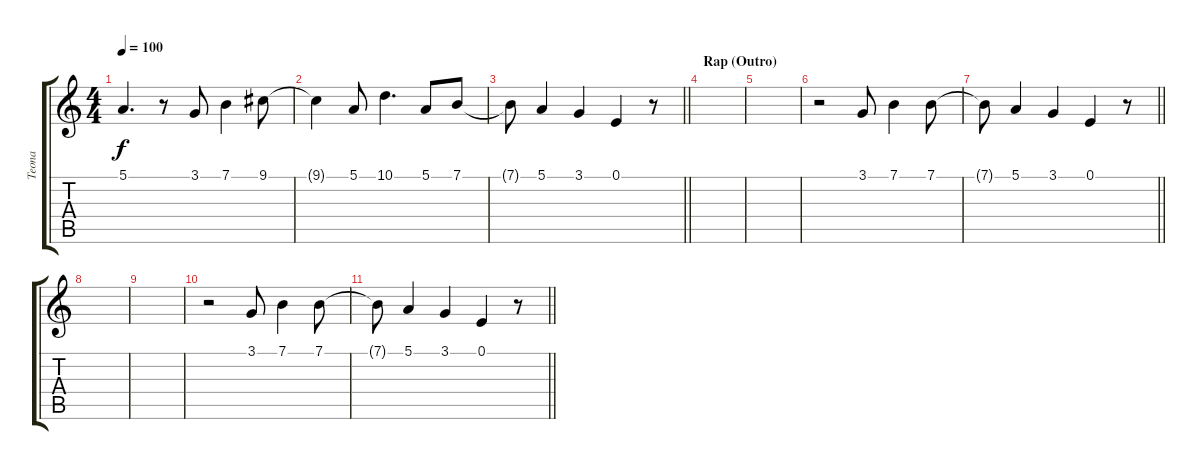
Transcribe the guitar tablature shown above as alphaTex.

\track ("Teona" "Teona") {instrument tenorsax}
\staff {score tabs}
\tuning (E4 B3 G3 D3 A2 D2) {hide}
\ts (4 4)
\tempo 100
\clef g2
\ks c
5.1{t}.4{d dy f} r.8 3.1.8 7.1.4 9.1.8 |
9.1{t}.4 5.1.8 10.1.4{d} 5.1.8 7.1.8 |
\barLineRight lightlight
7.1{t}.8 5.1.4 3.1.4 0.1.4 r.8 |
\section ("" "Rap (Outro)")
|
|
r.2 3.1.8 7.1.4 7.1.8 |
\barLineRight lightlight
7.1{t}.8 5.1.4 3.1.4 0.1.4 r.8 |
|
|
r.2 3.1.8 7.1.4 7.1.8 |
\barLineRight lightlight
7.1{t}.8 5.1.4 3.1.4 0.1.4 r.8
